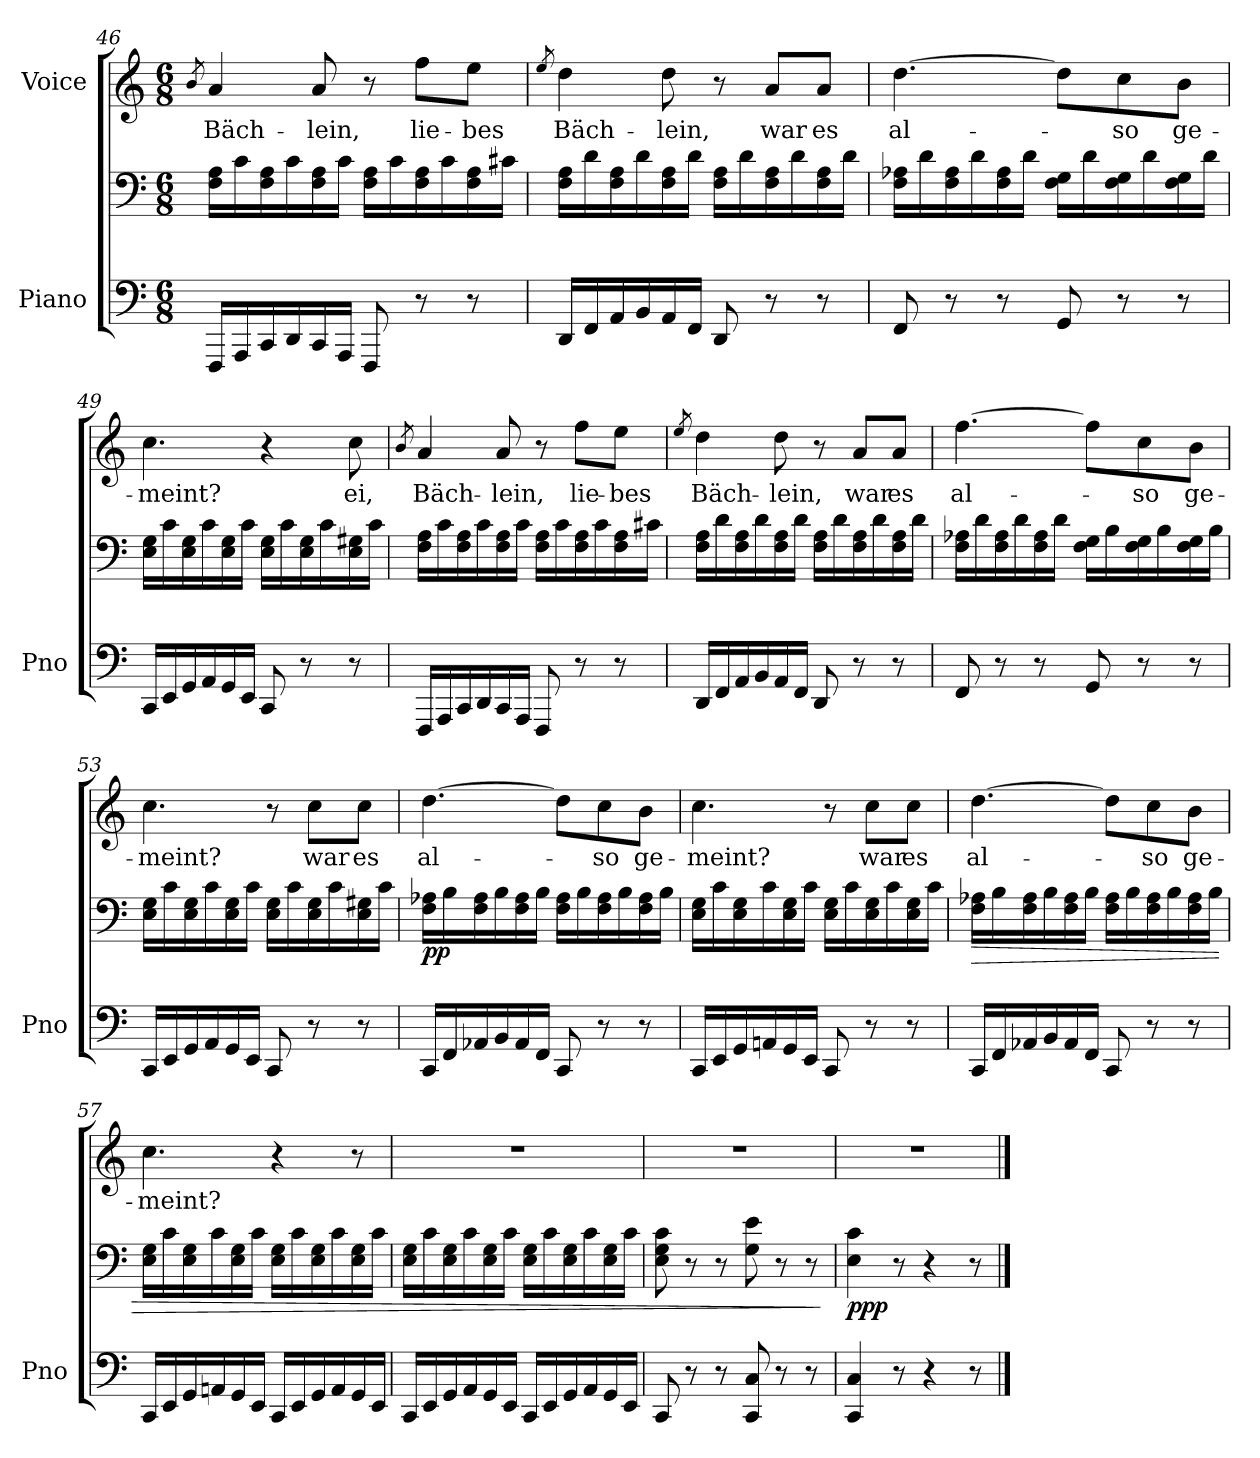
**kern	**kern	**dynam	**kern	**text
*part2	*part2	*part2	*part1	*part1
*staff3	*staff2	*staff2/3	*staff1	*staff1
*I"Piano	*	*	*I"Voice	*
*I'Pno	*	*	*	*
*clefF4	*clefF4	*	*clefG2	*
*k[]	*k[]	*	*k[]	*
*M6/8	*M6/8	*	*M6/8	*
=46	=46	=46	=46	=46
.	.	.	8qb/	.
!	!	!	!	!LO:LY:b
16FFF/LL	16F\ 16A\LL	.	4a/	Bäch-
16AAA/	16c\	.	.	.
16CC/	16F\ 16A\	.	.	.
16DD/	16c\	.	.	.
!	!	!	!	!LO:LY:b
16CC/	16F\ 16A\	.	8a/	-lein,
16AAA/JJ	16c\JJ	.	.	.
8FFF/	16F\ 16A\LL	.	8r	.
.	16c\	.	.	.
!	!	!	!	!LO:LY:b
8r	16F\ 16A\	.	8ff\L	lie-
.	16c\	.	.	.
!	!	!	!	!LO:LY:b
8r	16F\ 16A\	.	8ee\J	-bes
.	16c#X\JJ	.	.	.
=47	=47	=47	=47	=47
.	.	.	8qee/	.
!	!	!	!	!LO:LY:b
16DD/LL	16F\ 16A\LL	.	4dd\	Bäch-
16FF/	16d\	.	.	.
16AA/	16F\ 16A\	.	.	.
16BB/	16d\	.	.	.
!	!	!	!	!LO:LY:b
16AA/	16F\ 16A\	.	8dd\	-lein,
16FF/JJ	16d\JJ	.	.	.
8DD/	16F\ 16A\LL	.	8r	.
.	16d\	.	.	.
!	!	!	!	!LO:LY:b
8r	16F\ 16A\	.	8a/L	war
.	16d\	.	.	.
!	!	!	!	!LO:LY:b
8r	16F\ 16A\	.	8a/J	es
.	16d\JJ	.	.	.
=48	=48	=48	=48	=48
!	!	!	!	!LO:LY:b
8FF/	16F\ 16A-X\LL	.	[4.dd\	al-
.	16d\	.	.	.
8r	16F\ 16A-\	.	.	.
.	16d\	.	.	.
8r	16F\ 16A-\	.	.	.
.	16d\JJ	.	.	.
8GG/	16F\ 16G\LL	.	8dd\L]	.
.	16d\	.	.	.
!	!	!	!	!LO:LY:b
8r	16F\ 16G\	.	8cc\	-so
.	16d\	.	.	.
!	!	!	!	!LO:LY:b
8r	16F\ 16G\	.	8b\J	ge-
.	16d\JJ	.	.	.
!!LO:LB:g=z
=49	=49	=49	=49	=49
!	!	!	!	!LO:LY:b
16CC/LL	16E\ 16G\LL	.	4.cc\	-meint?
16EE/	16c\	.	.	.
16GG/	16E\ 16G\	.	.	.
16AA/	16c\	.	.	.
16GG/	16E\ 16G\	.	.	.
16EE/JJ	16c\JJ	.	.	.
8CC/	16E\ 16G\LL	.	4r	.
.	16c\	.	.	.
8r	16E\ 16G\	.	.	.
.	16c\	.	.	.
!	!	!	!	!LO:LY:b
8r	16E\ 16G#X\	.	8cc\	ei,
.	16c\JJ	.	.	.
=50	=50	=50	=50	=50
.	.	.	8qb/	.
!	!	!	!	!LO:LY:b
16FFF/LL	16F\ 16A\LL	.	4a/	Bäch-
16AAA/	16c\	.	.	.
16CC/	16F\ 16A\	.	.	.
16DD/	16c\	.	.	.
!	!	!	!	!LO:LY:b
16CC/	16F\ 16A\	.	8a/	-lein,
16AAA/JJ	16c\JJ	.	.	.
8FFF/	16F\ 16A\LL	.	8r	.
.	16c\	.	.	.
!	!	!	!	!LO:LY:b
8r	16F\ 16A\	.	8ff\L	lie-
.	16c\	.	.	.
!	!	!	!	!LO:LY:b
8r	16F\ 16A\	.	8ee\J	-bes
.	16c#X\JJ	.	.	.
=51	=51	=51	=51	=51
.	.	.	8qee/	.
!	!	!	!	!LO:LY:b
16DD/LL	16F\ 16A\LL	.	4dd\	Bäch-
16FF/	16d\	.	.	.
16AA/	16F\ 16A\	.	.	.
16BB/	16d\	.	.	.
!	!	!	!	!LO:LY:b
16AA/	16F\ 16A\	.	8dd\	-lein,
16FF/JJ	16d\JJ	.	.	.
8DD/	16F\ 16A\LL	.	8r	.
.	16d\	.	.	.
!	!	!	!	!LO:LY:b
8r	16F\ 16A\	.	8a/L	war
.	16d\	.	.	.
!	!	!	!	!LO:LY:b
8r	16F\ 16A\	.	8a/J	es
.	16d\JJ	.	.	.
=52	=52	=52	=52	=52
!	!	!	!	!LO:LY:b
8FF/	16F\ 16A-X\LL	.	[4.ff\	al-
.	16d\	.	.	.
8r	16F\ 16A-\	.	.	.
.	16d\	.	.	.
8r	16F\ 16A-\	.	.	.
.	16d\JJ	.	.	.
8GG/	16F\ 16G\LL	.	8ff\L]	.
.	16B\	.	.	.
!	!	!	!	!LO:LY:b
8r	16F\ 16G\	.	8cc\	-so
.	16B\	.	.	.
!	!	!	!	!LO:LY:b
8r	16F\ 16G\	.	8b\J	ge-
.	16B\JJ	.	.	.
!!LO:LB:g=z
=53	=53	=53	=53	=53
!	!	!	!	!LO:LY:b
16CC/LL	16E\ 16G\LL	.	4.cc\	-meint?
16EE/	16c\	.	.	.
16GG/	16E\ 16G\	.	.	.
16AA/	16c\	.	.	.
16GG/	16E\ 16G\	.	.	.
16EE/JJ	16c\JJ	.	.	.
8CC/	16E\ 16G\LL	.	8r	.
.	16c\	.	.	.
!	!	!	!	!LO:LY:b
8r	16E\ 16G\	.	8cc\L	war
.	16c\	.	.	.
!	!	!	!	!LO:LY:b
8r	16E\ 16G#X\	.	8cc\J	es
.	16c\JJ	.	.	.
=54	=54	=54	=54	=54
!	!	!LO:DY:b	!	!LO:LY:b
16CC/LL	16F\ 16A-X\LL	pp	[4.dd\	al-
16FF/	16B\	.	.	.
16AA-X/	16F\ 16A-\	.	.	.
16BB/	16B\	.	.	.
16AA-/	16F\ 16A-\	.	.	.
16FF/JJ	16B\JJ	.	.	.
8CC/	16F\ 16A-\LL	.	8dd\L]	.
.	16B\	.	.	.
!	!	!	!	!LO:LY:b
8r	16F\ 16A-\	.	8cc\	-so
.	16B\	.	.	.
!	!	!	!	!LO:LY:b
8r	16F\ 16A-\	.	8b\J	ge-
.	16B\JJ	.	.	.
=55	=55	=55	=55	=55
!	!	!	!	!LO:LY:b
16CC/LL	16E\ 16G\LL	.	4.cc\	-meint?
16EE/	16c\	.	.	.
16GG/	16E\ 16G\	.	.	.
16AAn/	16c\	.	.	.
16GG/	16E\ 16G\	.	.	.
16EE/JJ	16c\JJ	.	.	.
8CC/	16E\ 16G\LL	.	8r	.
.	16c\	.	.	.
!	!	!	!	!LO:LY:b
8r	16E\ 16G\	.	8cc\L	war
.	16c\	.	.	.
!	!	!	!	!LO:LY:b
8r	16E\ 16G\	.	8cc\J	es
.	16c\JJ	.	.	.
!!LO:LB:g=z
=56	=56	=56	=56	=56
!	!	!LO:HP:b	!	!LO:LY:b
16CC/LL	16F\ 16A-X\LL	>	[4.dd\	al-
16FF/	16B\	.	.	.
16AA-X/	16F\ 16A-\	.	.	.
16BB/	16B\	.	.	.
16AA-/	16F\ 16A-\	.	.	.
16FF/JJ	16B\JJ	.	.	.
8CC/	16F\ 16A-\LL	.	8dd\L]	.
.	16B\	.	.	.
!	!	!	!	!LO:LY:b
8r	16F\ 16A-\	.	8cc\	-so
.	16B\	.	.	.
!	!	!	!	!LO:LY:b
8r	16F\ 16A-\	.	8b\J	ge-
.	16B\JJ	.	.	.
=57	=57	=57	=57	=57
!	!	!	!	!LO:LY:b
16CC/LL	16E\ 16G\LL	.	4.cc\	-meint?
16EE/	16c\	.	.	.
16GG/	16E\ 16G\	.	.	.
16AAn/	16c\	.	.	.
16GG/	16E\ 16G\	.	.	.
16EE/JJ	16c\JJ	.	.	.
16CC/LL	16E\ 16G\LL	.	4r	.
16EE/	16c\	.	.	.
16GG/	16E\ 16G\	.	.	.
16AA/	16c\	.	.	.
16GG/	16E\ 16G\	.	8r	.
16EE/JJ	16c\JJ	.	.	.
=58	=58	=58	=58	=58
16CC/LL	16E\ 16G\LL	.	2.r	.
16EE/	16c\	.	.	.
16GG/	16E\ 16G\	.	.	.
16AA/	16c\	.	.	.
16GG/	16E\ 16G\	.	.	.
16EE/JJ	16c\JJ	.	.	.
16CC/LL	16E\ 16G\LL	.	.	.
16EE/	16c\	.	.	.
16GG/	16E\ 16G\	.	.	.
16AA/	16c\	.	.	.
16GG/	16E\ 16G\	.	.	.
16EE/JJ	16c\JJ	.	.	.
=59	=59	=59	=59	=59
8CC/	8E\ 8G\ 8c\	.	2.r	.
8r	8r	.	.	.
8r	8r	.	.	.
8CC/ 8C/	8G\ 8e\	.	.	.
8r	8r	.	.	.
8r	8r	.	.	.
.	.	]	.	.
=60	=60	=60	=60	=60
!	!	!LO:DY:b	!	!
4CC/ 4C/	4E\ 4c\	ppp	2.r	.
8r	8r	.	.	.
4r	4r	.	.	.
8r	8r	.	.	.
==	==	==	==	==
*-	*-	*-	*-	*-
